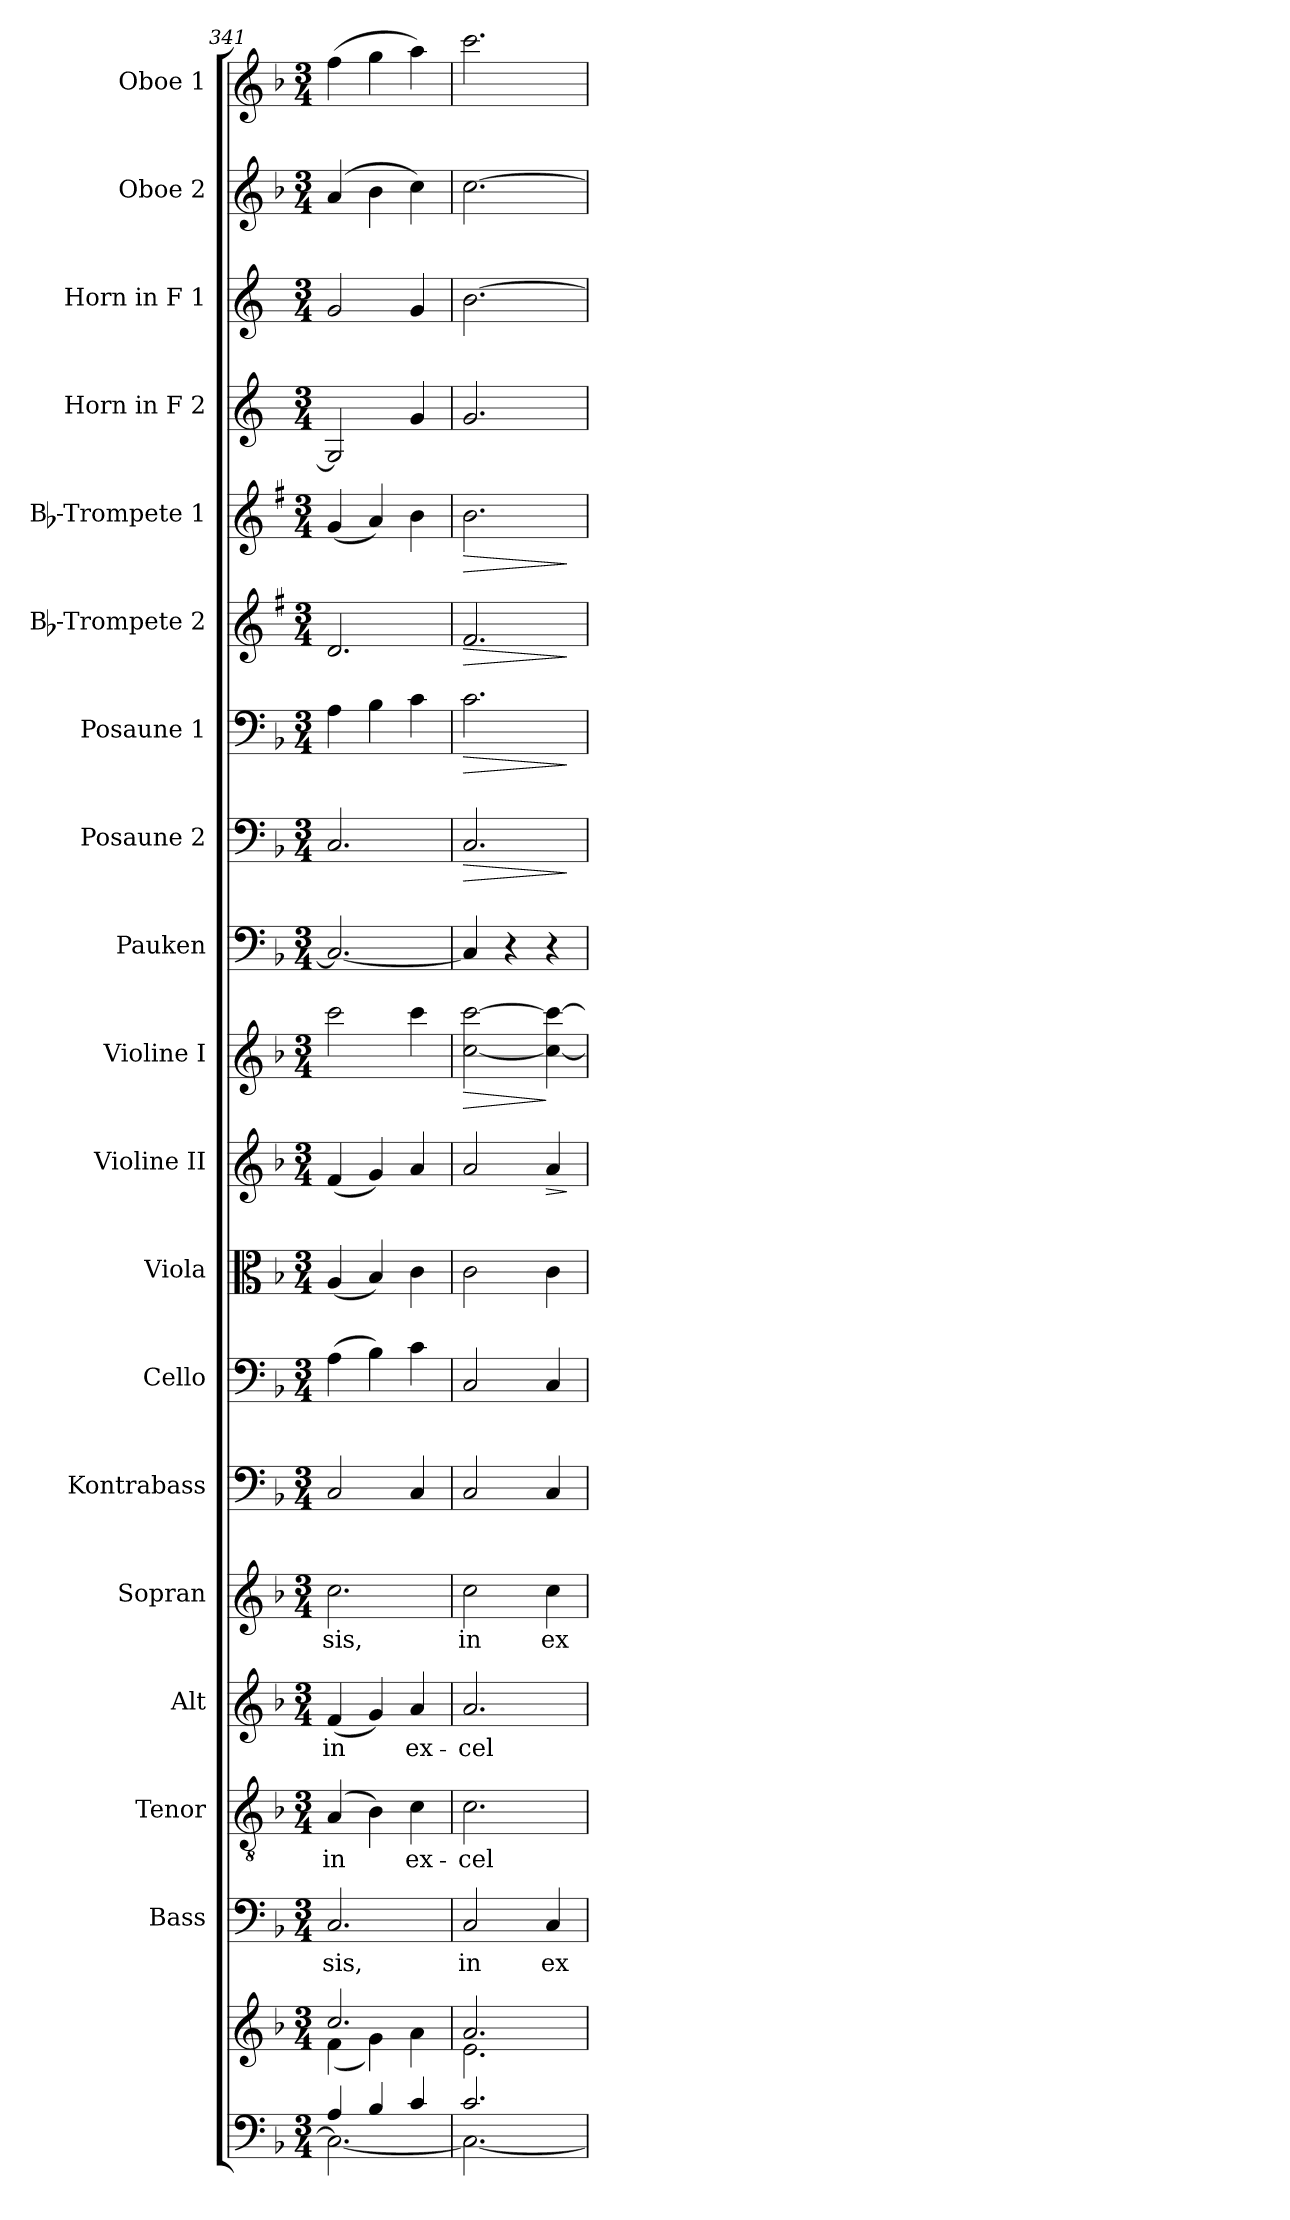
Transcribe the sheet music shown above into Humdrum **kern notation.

**kern	**kern	**kern	**text	**kern	**text	**kern	**text	**kern	**text	**kern	**kern	**kern	**kern	**dynam	**kern	**dynam	**kern	**kern	**dynam	**kern	**dynam	**kern	**dynam	**kern	**dynam	**kern	**kern	**kern	**kern
*part19	*part19	*part18	*part18	*part17	*part17	*part16	*part16	*part15	*part15	*part14	*part13	*part12	*part11	*part11	*part10	*part10	*part9	*part8	*part8	*part7	*part7	*part6	*part6	*part5	*part5	*part4	*part3	*part2	*part1
*staff20	*staff19	*staff18	*staff18	*staff17	*staff17	*staff16	*staff16	*staff15	*staff15	*staff14	*staff13	*staff12	*staff11	*staff11	*staff10	*staff10	*staff9	*staff8	*staff8	*staff7	*staff7	*staff6	*staff6	*staff5	*staff5	*staff4	*staff3	*staff2	*staff1
*	*	*I"Bass	*	*I"Tenor	*	*I"Alt	*	*I"Sopran	*	*I"Kontrabass	*I"Cello	*I"Viola	*I"Violine II	*	*I"Violine I	*	*I"Pauken	*I"Posaune 2	*	*I"Posaune 1	*	*I"Bb-Trompete 2	*	*I"Bb-Trompete 1	*	*I"Horn in F 2	*I"Horn in F 1	*I"Oboe 2	*I"Oboe 1
*	*	*I'B.	*	*I'T.	*	*I'A.	*	*I'S.	*	*I'Kb.	*	*I'Vla.	*I'Vl. II	*	*I'Vl. I	*	*I'Pk.	*I'Pos. 2	*	*I'Pos. 1	*	*I'Bb Trp. 2	*	*I'Bb Trp. 1	*	*	*	*I'Ob. 2	*I'Ob. 1
*clefF4	*clefG2	*clefF4	*	*clefGv2	*	*clefG2	*	*clefG2	*	*clefF4	*clefF4	*clefC3	*clefG2	*	*clefG2	*	*clefF4	*clefF4	*	*clefF4	*	*clefG2	*	*clefG2	*	*clefG2	*clefG2	*clefG2	*clefG2
*	*	*	*	*	*	*	*	*	*	*ITrd7c12	*	*	*	*	*	*	*	*	*	*	*	*ITrd1c2	*	*ITrd1c2	*	*ITrd4c7	*ITrd4c7	*	*
*k[b-]	*k[b-]	*k[b-]	*	*k[b-]	*	*k[b-]	*	*k[b-]	*	*k[b-]	*k[b-]	*k[b-]	*k[b-]	*	*k[b-]	*	*k[b-]	*k[b-]	*	*k[b-]	*	*k[b-]	*	*k[b-]	*	*k[b-]	*k[b-]	*k[b-]	*k[b-]
*F:	*F:	*F:	*	*F:	*	*F:	*	*F:	*	*F:	*F:	*F:	*F:	*	*F:	*	*F:	*F:	*	*F:	*	*F:	*	*F:	*	*F:	*F:	*F:	*F:
*M3/4	*M3/4	*M3/4	*	*M3/4	*	*M3/4	*	*M3/4	*	*M3/4	*M3/4	*M3/4	*M3/4	*	*M3/4	*	*M3/4	*M3/4	*	*M3/4	*	*M3/4	*	*M3/4	*	*M3/4	*M3/4	*M3/4	*M3/4
=341	=341	=341	=341	=341	=341	=341	=341	=341	=341	=341	=341	=341	=341	=341	=341	=341	=341	=341	=341	=341	=341	=341	=341	=341	=341	=341	=341	=341	=341
*^	*^	*	*	*	*	*	*	*	*	*	*	*	*	*	*	*	*	*	*	*	*	*	*	*	*	*	*	*	*
!	!	!	!	!	!LO:LY:b	!	!LO:LY:b	!	!LO:LY:b	!	!LO:LY:b	!	!	!	!	!	!	!	!	!	!	!	!	!	!	!	!	!	!	!	!
4A/	2.C\_	2.cc/	(<4f\	2.C/	-sis,	(4A/	in	(<4f/	in	2.cc\	-sis,	2CC/	(>4A\	(<4A/	(<4f/	.	2ccc\	.	2.C/_	2.C/	.	4A\	.	2.c/	.	(<4f/	.	2C/]	2c/	(4a/	(>4ff\
4B-/	.	.	4g\)	.	.	4B-\)	.	4g/)	.	.	.	.	4B-\)	4B-/)	4g/)	.	.	.	.	.	.	4B-\	.	.	.	4g/)	.	.	.	4b-\	4gg\
!	!	!	!	!	!	!	!LO:LY:b	!	!LO:LY:b	!	!	!	!	!	!	!	!	!	!	!	!	!	!	!	!	!	!	!	!	!	!
4c/	.	.	4a\	.	.	4c\	ex-	4a/	ex-	.	.	4CC/	4c\	4c\	4a/	.	4ccc\	.	.	.	.	4c\	.	.	.	4a\	.	4c/	4c/	4cc\)	4aa\)
=342	=342	=342	=342	=342	=342	=342	=342	=342	=342	=342	=342	=342	=342	=342	=342	=342	=342	=342	=342	=342	=342	=342	=342	=342	=342	=342	=342	=342	=342	=342	=342
!	!	!	!	!	!LO:LY:b	!	!LO:LY:b	!	!LO:LY:b	!	!LO:LY:b	!	!	!	!	!	!	!LO:HP:b	!	!	!LO:HP:b	!	!LO:HP:b	!	!LO:HP:b	!	!LO:HP:b	!	!	!	!
2.c/	2.C\_	2.a/	2.e\	2C/	in	2.c\	-cel-	2.a/	-cel-	2cc\	in	2CC/	2C/	2c\	2a/	.	[2cc\ [2ccc\	>	4C/]	2.C/	>	2.c\	>	2.e/	>	2.a\	>	2.c/	[2.e\	[2.cc\	2.ccc\
.	.	.	.	.	.	.	.	.	.	.	.	.	.	.	.	.	.	.	4r	.	.	.	.	.	.	.	.	.	.	.	.
!	!	!	!	!	!LO:LY:b	!	!	!	!	!	!LO:LY:b	!	!	!	!	!LO:HP:b	!	!	!	!	!	!	!	!	!	!	!	!	!	!	!
.	.	.	.	4C/	ex-	.	.	.	.	4cc\	ex-	4CC/	4C/	4c\	4a/	>	4cc\_ 4ccc\_	]	4r	.	.	.	.	.	.	.	.	.	.	.	.
*v	*v	*	*	*	*	*	*	*	*	*	*	*	*	*	*	*	*	*	*	*	*	*	*	*	*	*	*	*	*	*	*
*	*v	*v	*	*	*	*	*	*	*	*	*	*	*	*	*	*	*	*	*	*	*	*	*	*	*	*	*	*	*	*
.	.	.	.	.	.	.	.	.	.	.	.	.	.	]	.	.	.	.	]	.	]	.	]	.	]	.	.	.	.
=	=	=	=	=	=	=	=	=	=	=	=	=	=	=	=	=	=	=	=	=	=	=	=	=	=	=	=	=	=
*-	*-	*-	*-	*-	*-	*-	*-	*-	*-	*-	*-	*-	*-	*-	*-	*-	*-	*-	*-	*-	*-	*-	*-	*-	*-	*-	*-	*-	*-
